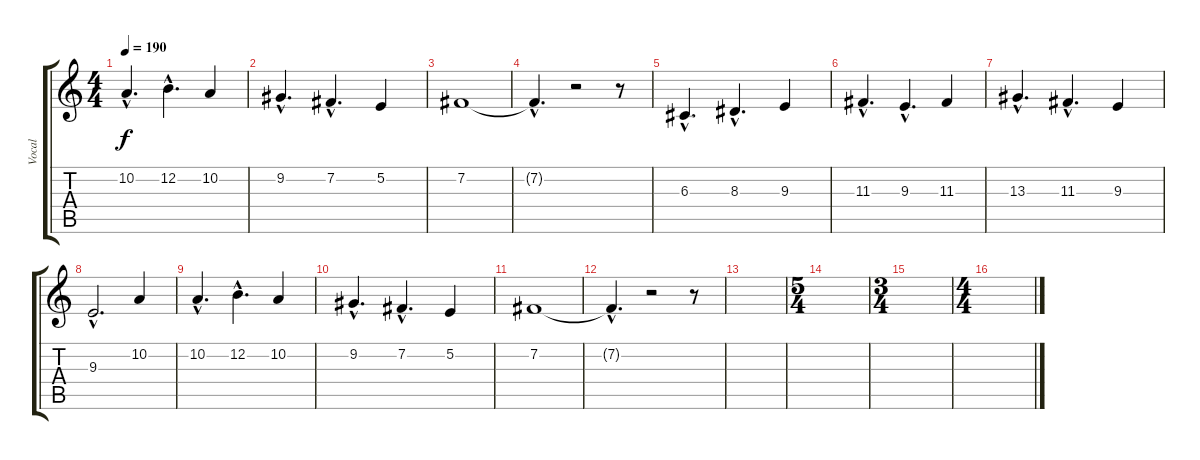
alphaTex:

\track ("Vocal" "Vocal") {instrument stringensemble1}
\staff {score tabs}
\tuning (E4 B3 G3 D3 A2 E2) {hide}
\ts (4 4)
\tempo 190
\clef g2
\ks c
10.2{hac}.4{d dy f} 12.2{hac}.4{d} 10.2.4 |
9.2{hac}.4{d} 7.2{hac}.4{d} 5.2.4 |
7.2.1 |
7.2{hac t}.4{d} r.2 r.8 |
6.3{hac}.4{d} 8.3{hac}.4{d} 9.3.4 |
11.3{hac}.4{d} 9.3{hac}.4{d} 11.3.4 |
13.3{hac}.4{d} 11.3{hac}.4{d} 9.3.4 |
9.3{hac}.2{d} 10.2.4 |
10.2{hac}.4{d} 12.2{hac}.4{d} 10.2.4 |
9.2{hac}.4{d} 7.2{hac}.4{d} 5.2.4 |
7.2.1 |
7.2{hac t}.4{d} r.2 r.8 |
|
\ts (5 4)
|
\ts (3 4)
|
\ts (4 4)
